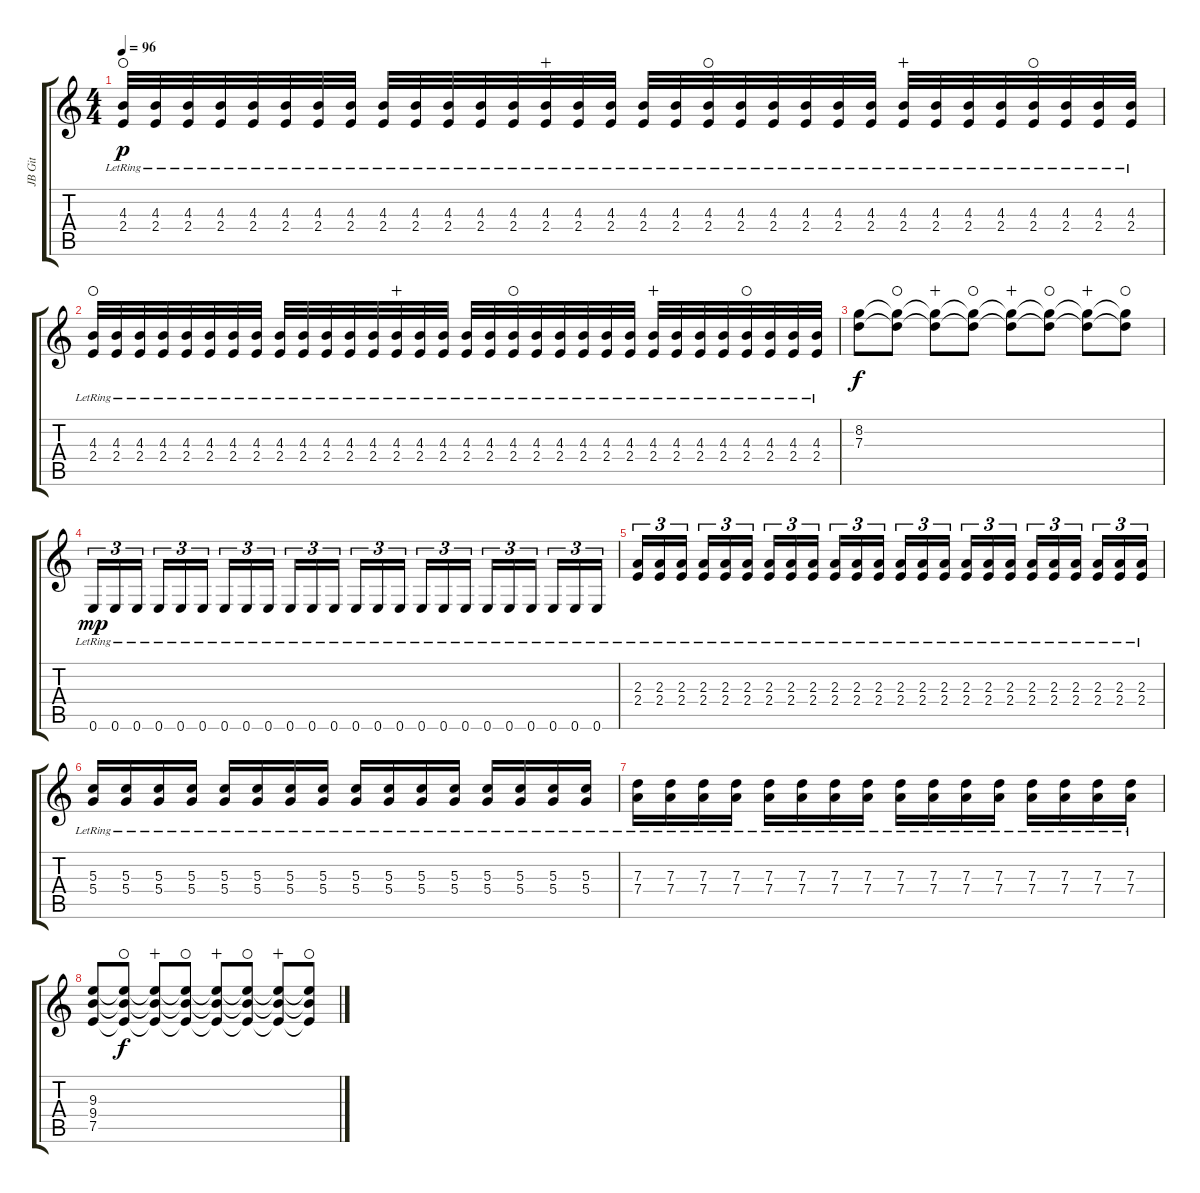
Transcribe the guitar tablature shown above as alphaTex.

\track ("JB Git" "JB Git") {instrument overdrivenguitar}
\staff {score tabs}
\tuning (E4 B3 G3 D3 A2 E2) {hide}
\ts (4 4)
\tempo 96
\clef g2
\ks c
(4.3{lr} 2.4{lr}).32{dy p waho} (4.3{lr} 2.4{lr}).32 (4.3{lr} 2.4{lr}).32 (4.3{lr} 2.4{lr}).32 (4.3{lr} 2.4{lr}).32 (4.3{lr} 2.4{lr}).32 (4.3{lr} 2.4{lr}).32 (4.3{lr} 2.4{lr}).32 (4.3{lr} 2.4{lr}).32 (4.3{lr} 2.4{lr}).32 (4.3{lr} 2.4{lr}).32 (4.3{lr} 2.4{lr}).32 (4.3{lr} 2.4{lr}).32 (4.3{lr} 2.4{lr}).32{wahc} (4.3{lr} 2.4{lr}).32 (4.3{lr} 2.4{lr}).32 (4.3{lr} 2.4{lr}).32 (4.3{lr} 2.4{lr}).32 (4.3{lr} 2.4{lr}).32{waho} (4.3{lr} 2.4{lr}).32 (4.3{lr} 2.4{lr}).32 (4.3{lr} 2.4{lr}).32 (4.3{lr} 2.4{lr}).32 (4.3{lr} 2.4{lr}).32 (4.3{lr} 2.4{lr}).32{wahc} (4.3{lr} 2.4{lr}).32 (4.3{lr} 2.4{lr}).32 (4.3{lr} 2.4{lr}).32 (4.3{lr} 2.4{lr}).32{waho} (4.3{lr} 2.4{lr}).32 (4.3{lr} 2.4{lr}).32 (4.3{lr} 2.4{lr}).32 |
(4.3{lr} 2.4{lr}).32{waho} (4.3{lr} 2.4{lr}).32 (4.3{lr} 2.4{lr}).32 (4.3{lr} 2.4{lr}).32 (4.3{lr} 2.4{lr}).32 (4.3{lr} 2.4{lr}).32 (4.3{lr} 2.4{lr}).32 (4.3{lr} 2.4{lr}).32 (4.3{lr} 2.4{lr}).32 (4.3{lr} 2.4{lr}).32 (4.3{lr} 2.4{lr}).32 (4.3{lr} 2.4{lr}).32 (4.3{lr} 2.4{lr}).32 (4.3{lr} 2.4{lr}).32{wahc} (4.3{lr} 2.4{lr}).32 (4.3{lr} 2.4{lr}).32 (4.3{lr} 2.4{lr}).32 (4.3{lr} 2.4{lr}).32 (4.3{lr} 2.4{lr}).32{waho} (4.3{lr} 2.4{lr}).32 (4.3{lr} 2.4{lr}).32 (4.3{lr} 2.4{lr}).32 (4.3{lr} 2.4{lr}).32 (4.3{lr} 2.4{lr}).32 (4.3{lr} 2.4{lr}).32{wahc} (4.3{lr} 2.4{lr}).32 (4.3{lr} 2.4{lr}).32 (4.3{lr} 2.4{lr}).32 (4.3{lr} 2.4{lr}).32{waho} (4.3{lr} 2.4{lr}).32 (4.3{lr} 2.4{lr}).32 (4.3{lr} 2.4{lr}).32 |
(8.2 7.3).8{dy f} (8.2{t} 7.3{t}).8{waho} (8.2{t} 7.3{t}).8{wahc} (8.2{t} 7.3{t}).8{waho} (8.2{t} 7.3{t}).8{wahc} (8.2{t} 7.3{t}).8{waho} (8.2{t} 7.3{t}).8{wahc} (8.2{t} 7.3{t}).8{waho} |
0.6{lr}.16{tu (3 2) dy mp} 0.6{lr}.16{tu (3 2)} 0.6{lr}.16{tu (3 2) beam splitsecondary} 0.6{lr}.16{tu (3 2)} 0.6{lr}.16{tu (3 2)} 0.6{lr}.16{tu (3 2)} 0.6{lr}.16{tu (3 2)} 0.6{lr}.16{tu (3 2)} 0.6{lr}.16{tu (3 2) beam splitsecondary} 0.6{lr}.16{tu (3 2)} 0.6{lr}.16{tu (3 2)} 0.6{lr}.16{tu (3 2)} 0.6{lr}.16{tu (3 2)} 0.6{lr}.16{tu (3 2)} 0.6{lr}.16{tu (3 2) beam splitsecondary} 0.6{lr}.16{tu (3 2)} 0.6{lr}.16{tu (3 2)} 0.6{lr}.16{tu (3 2)} 0.6{lr}.16{tu (3 2)} 0.6{lr}.16{tu (3 2)} 0.6{lr}.16{tu (3 2) beam splitsecondary} 0.6{lr}.16{tu (3 2)} 0.6{lr}.16{tu (3 2)} 0.6{lr}.16{tu (3 2)} |
(2.3{lr} 2.4{lr}).16{tu (3 2)} (2.3{lr} 2.4{lr}).16{tu (3 2)} (2.3{lr} 2.4{lr}).16{tu (3 2) beam splitsecondary} (2.3{lr} 2.4{lr}).16{tu (3 2)} (2.3{lr} 2.4{lr}).16{tu (3 2)} (2.3{lr} 2.4{lr}).16{tu (3 2)} (2.3{lr} 2.4{lr}).16{tu (3 2)} (2.3{lr} 2.4{lr}).16{tu (3 2)} (2.3{lr} 2.4{lr}).16{tu (3 2) beam splitsecondary} (2.3{lr} 2.4{lr}).16{tu (3 2)} (2.3{lr} 2.4{lr}).16{tu (3 2)} (2.3{lr} 2.4{lr}).16{tu (3 2)} (2.3{lr} 2.4{lr}).16{tu (3 2)} (2.3{lr} 2.4{lr}).16{tu (3 2)} (2.3{lr} 2.4{lr}).16{tu (3 2) beam splitsecondary} (2.3{lr} 2.4{lr}).16{tu (3 2)} (2.3{lr} 2.4{lr}).16{tu (3 2)} (2.3{lr} 2.4{lr}).16{tu (3 2)} (2.3{lr} 2.4{lr}).16{tu (3 2)} (2.3{lr} 2.4{lr}).16{tu (3 2)} (2.3{lr} 2.4{lr}).16{tu (3 2) beam splitsecondary} (2.3{lr} 2.4{lr}).16{tu (3 2)} (2.3{lr} 2.4{lr}).16{tu (3 2)} (2.3{lr} 2.4{lr}).16{tu (3 2)} |
(5.3{lr} 5.4{lr}).16 (5.3{lr} 5.4{lr}).16 (5.3{lr} 5.4{lr}).16 (5.3{lr} 5.4{lr}).16 (5.3{lr} 5.4{lr}).16 (5.3{lr} 5.4{lr}).16 (5.3{lr} 5.4{lr}).16 (5.3{lr} 5.4{lr}).16 (5.3{lr} 5.4{lr}).16 (5.3{lr} 5.4{lr}).16 (5.3{lr} 5.4{lr}).16 (5.3{lr} 5.4{lr}).16 (5.3{lr} 5.4{lr}).16 (5.3{lr} 5.4{lr}).16 (5.3{lr} 5.4{lr}).16 (5.3{lr} 5.4{lr}).16 |
(7.3{lr} 7.4{lr}).16 (7.3{lr} 7.4{lr}).16 (7.3{lr} 7.4{lr}).16 (7.3{lr} 7.4{lr}).16 (7.3{lr} 7.4{lr}).16 (7.3{lr} 7.4{lr}).16 (7.3{lr} 7.4{lr}).16 (7.3{lr} 7.4{lr}).16 (7.3{lr} 7.4{lr}).16 (7.3{lr} 7.4{lr}).16 (7.3{lr} 7.4{lr}).16 (7.3{lr} 7.4{lr}).16 (7.3{lr} 7.4{lr}).16 (7.3{lr} 7.4{lr}).16 (7.3{lr} 7.4{lr}).16 (7.3{lr} 7.4{lr}).16 |
(9.3 9.4 7.5).8 (9.3{t} 9.4{t} 7.5{t}).8{dy f waho} (9.3{t} 9.4{t} 7.5{t}).8{wahc} (9.3{t} 9.4{t} 7.5{t}).8{waho} (9.3{t} 9.4{t} 7.5{t}).8{wahc} (9.3{t} 9.4{t} 7.5{t}).8{waho} (9.3{t} 9.4{t} 7.5{t}).8{wahc} (9.3{t} 9.4{t} 7.5{t}).8{waho}
